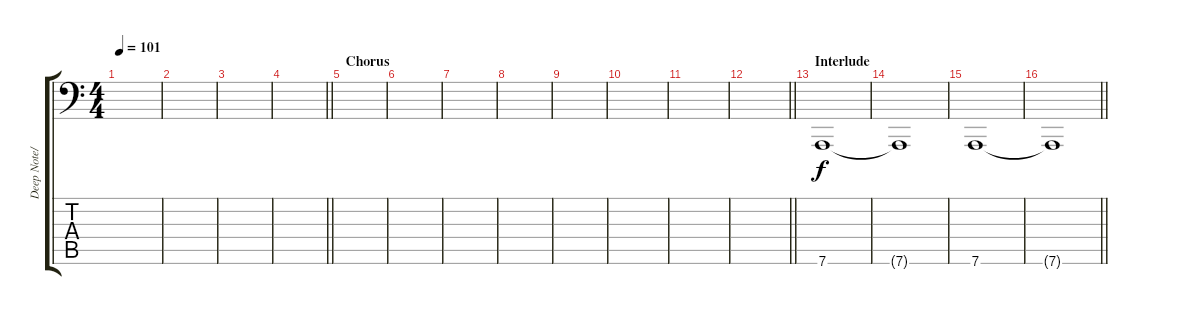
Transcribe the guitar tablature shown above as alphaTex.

\track ("Deep Note/ Backing Vocals" "Deep Note/") {instrument electricgrandpiano}
\staff {score tabs}
\tuning (E4 B3 G3 D3 A2 D1) {hide}
\ts (4 4)
\tempo 101
\clef f4
\ks c
|
|
|
\barLineRight lightlight
|
\section ("" "Chorus")
|
|
|
|
|
|
|
\barLineRight lightlight
|
\section ("" "Interlude")
7.6.1 |
7.6{t}.1 |
7.6.1 |
\barLineRight lightlight
7.6{t}.1
